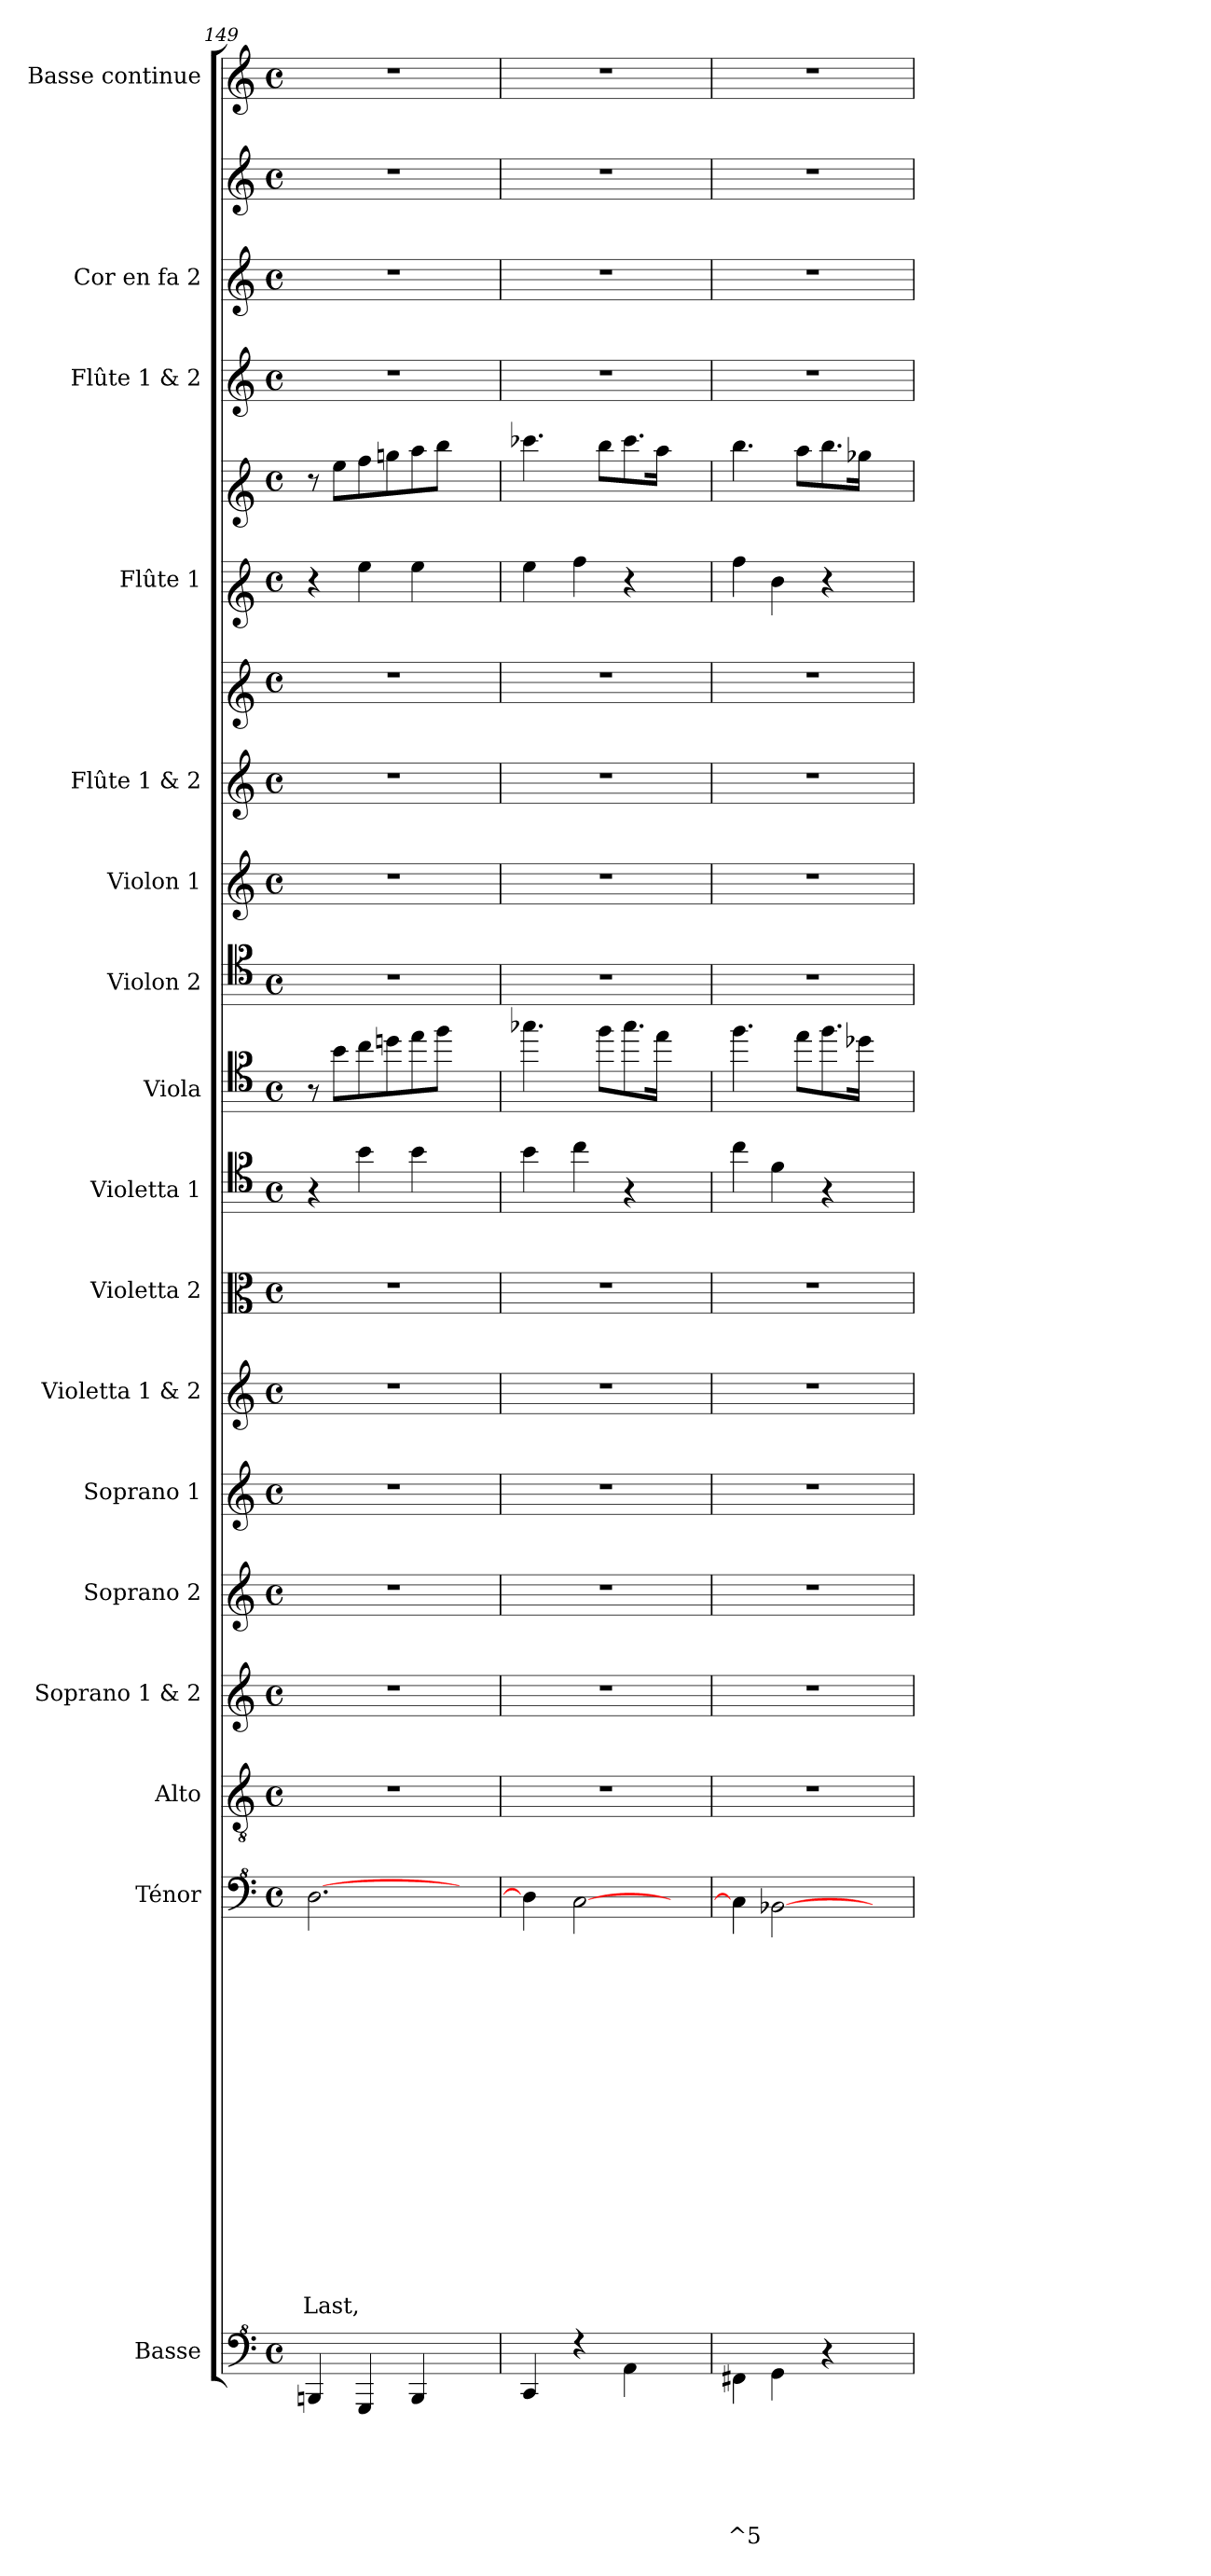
**kern	**text	**text	**text	**text	**text	**text	**kern	**text	**text	**text	**text	**text	**text	**text	**text	**text	**text	**text	**text	**text	**text	**text	**text	**text	**kern	**kern	**kern	**kern	**kern	**kern	**kern	**kern	**kern	**kern	**kern	**kern	**kern	**kern	**kern	**kern	**kern	**kern
*part17	*part17	*part17	*part17	*part17	*part17	*part17	*part16	*part16	*part16	*part16	*part16	*part16	*part16	*part16	*part16	*part16	*part16	*part16	*part16	*part16	*part16	*part16	*part16	*part16	*part15	*part14	*part13	*part12	*part11	*part10	*part9	*part8	*part7	*part6	*part5	*part5	*part4	*part4	*part3	*part2	*part2	*part1
*staff20	*staff20	*staff20	*staff20	*staff20	*staff20	*staff20	*staff19	*staff19	*staff19	*staff19	*staff19	*staff19	*staff19	*staff19	*staff19	*staff19	*staff19	*staff19	*staff19	*staff19	*staff19	*staff19	*staff19	*staff19	*staff18	*staff17	*staff16	*staff15	*staff14	*staff13	*staff12	*staff11	*staff10	*staff9	*staff8	*staff7	*staff6	*staff5	*staff4	*staff3	*staff2	*staff1
*I"Basse	*	*	*	*	*	*	*I"Ténor	*	*	*	*	*	*	*	*	*	*	*	*	*	*	*	*	*	*I"Alto	*I"Soprano 1 & 2	*I"Soprano 2	*I"Soprano 1	*I"Violetta 1 & 2	*I"Violetta 2	*I"Violetta 1	*I"Viola	*I"Violon 2	*I"Violon 1	*I"Flûte 1 & 2	*	*I"Flûte 1	*	*I"Flûte 1 & 2	*I"Cor en fa 2	*	*I"Basse continue
*I'Bas	*	*	*	*	*	*	*I'T	*	*	*	*	*	*	*	*	*	*	*	*	*	*	*	*	*	*I'A	*	*I'S 2	*I'S 1	*	*I'Vta 2	*I'Vta 1	*I'Vla	*I'Vln 2	*I'Vln 1	*I'Vln 1	*	*I'Fl 1	*	*	*I'Cor 2	*	*I'BC
!!LO:LB:g=z
*clefF^4	*	*	*	*	*	*	*clefF^4	*	*	*	*	*	*	*	*	*	*	*	*	*	*	*	*	*	*clefGv2	*clefG2	*clefG2	*clefG2	*clefG2	*clefC3	*clefC5	*clefC5	*clefC5	*clefG2	*clefG2	*clefG1	*clefG1	*clefG1	*clefG2	*clefG2	*clefG2	*clefG2
*ITrd7c12	*	*	*	*	*	*	*	*	*	*	*	*	*	*	*	*	*	*	*	*	*	*	*	*	*	*	*	*	*	*	*	*	*	*	*	*	*	*	*	*	*ITrd4c7	*ITrd4c7
*k[]	*	*	*	*	*	*	*k[]	*	*	*	*	*	*	*	*	*	*	*	*	*	*	*	*	*	*k[]	*k[]	*k[]	*k[]	*k[]	*k[]	*k[]	*k[]	*k[]	*k[]	*k[]	*k[]	*k[]	*k[]	*k[]	*k[]	*k[b-]	*k[b-]
*C:	*	*	*	*	*	*	*C:	*	*	*	*	*	*	*	*	*	*	*	*	*	*	*	*	*	*C:	*C:	*C:	*C:	*C:	*C:	*C:	*C:	*C:	*C:	*C:	*C:	*C:	*C:	*C:	*C:	*F:	*F:
*M4/4	*	*	*	*	*	*	*M4/4	*	*	*	*	*	*	*	*	*	*	*	*	*	*	*	*	*	*M4/4	*M4/4	*M4/4	*M4/4	*M4/4	*M4/4	*M4/4	*M4/4	*M4/4	*M4/4	*M4/4	*M4/4	*M4/4	*M4/4	*M4/4	*M4/4	*M4/4	*M4/4
*met(c)	*	*	*	*	*	*	*met(c)	*	*	*	*	*	*	*	*	*	*	*	*	*	*	*	*	*	*met(c)	*met(c)	*met(c)	*met(c)	*met(c)	*met(c)	*met(c)	*met(c)	*met(c)	*met(c)	*met(c)	*met(c)	*met(c)	*met(c)	*met(c)	*met(c)	*met(c)	*met(c)
=149	=149	=149	=149	=149	=149	=149	=149	=149	=149	=149	=149	=149	=149	=149	=149	=149	=149	=149	=149	=149	=149	=149	=149	=149	=149	=149	=149	=149	=149	=149	=149	=149	=149	=149	=149	=149	=149	=149	=149	=149	=149	=149
4BBBn/	.	.	.	.	.	.	[2.d\	.	.	.	.	.	.	.	.	.	.	.	.	.	.	.	.	Last,	1r	1r	1r	1r	1r	1r	4r	8r	1r	1r	1r	1r	4r	8r	1r	1r	1r	1r
.	.	.	.	.	.	.	.	.	.	.	.	.	.	.	.	.	.	.	.	.	.	.	.	.	.	.	.	.	.	.	.	8g\L	.	.	.	.	.	8gg\L	.	.	.	.
4GGG/	.	.	.	.	.	.	.	.	.	.	.	.	.	.	.	.	.	.	.	.	.	.	.	.	.	.	.	.	.	.	4g\	8a\	.	.	.	.	4gg\	8aa\	.	.	.	.
.	.	.	.	.	.	.	.	.	.	.	.	.	.	.	.	.	.	.	.	.	.	.	.	.	.	.	.	.	.	.	.	8bn\	.	.	.	.	.	8bbn\	.	.	.	.
4BBB/	.	.	.	.	.	.	.	.	.	.	.	.	.	.	.	.	.	.	.	.	.	.	.	.	.	.	.	.	.	.	4g\	8cc\	.	.	.	.	4gg\	8ccc\	.	.	.	.
.	.	.	.	.	.	.	.	.	.	.	.	.	.	.	.	.	.	.	.	.	.	.	.	.	.	.	.	.	.	.	.	8dd\J	.	.	.	.	.	8ddd\J	.	.	.	.
4ryy	.	.	.	.	.	.	4ryy	.	.	.	.	.	.	.	.	.	.	.	.	.	.	.	.	.	.	.	.	.	.	.	4ryy	4ryy	.	.	.	.	4ryy	4ryy	.	.	.	.
=150	=150	=150	=150	=150	=150	=150	=150	=150	=150	=150	=150	=150	=150	=150	=150	=150	=150	=150	=150	=150	=150	=150	=150	=150	=150	=150	=150	=150	=150	=150	=150	=150	=150	=150	=150	=150	=150	=150	=150	=150	=150	=150
*^	*	*	*	*	*	*	*	*	*	*	*	*	*	*	*	*	*	*	*	*	*	*	*	*	*	*	*	*	*	*	*	*	*	*	*	*	*	*	*	*	*	*
4CC/	8CC!/Lyy	.	.	.	.	.	.	4d\]	.	.	.	.	.	.	.	.	.	.	.	.	.	.	.	.	.	1r	1r	1r	1r	1r	1r	4g\	4.ee-X\	1r	1r	1r	1r	4gg\	4.eee-X\	1r	1r	1r	1r
.	8CC!/Jyy	.	.	.	.	.	.	.	.	.	.	.	.	.	.	.	.	.	.	.	.	.	.	.	.	.	.	.	.	.	.	.	.	.	.	.	.	.	.	.	.	.	.
4r	8CC!/Lyy	.	.	.	.	.	.	[2c\	.	.	.	.	.	.	.	.	.	.	.	.	.	.	.	.	.	.	.	.	.	.	.	4a\	.	.	.	.	.	4aa\	.	.	.	.	.
.	8CC!/Jyy	.	.	.	.	.	.	.	.	.	.	.	.	.	.	.	.	.	.	.	.	.	.	.	.	.	.	.	.	.	.	.	8dd\L	.	.	.	.	.	8ddd\L	.	.	.	.
4AA\	4ryy	.	.	.	.	.	.	.	.	.	.	.	.	.	.	.	.	.	.	.	.	.	.	.	.	.	.	.	.	.	.	4r	8.ee-\	.	.	.	.	4r	8.eee-\	.	.	.	.
.	.	.	.	.	.	.	.	.	.	.	.	.	.	.	.	.	.	.	.	.	.	.	.	.	.	.	.	.	.	.	.	.	16cc\Jk	.	.	.	.	.	16ccc\Jk	.	.	.	.
4ryy	4ryy	.	.	.	.	.	.	4ryy	.	.	.	.	.	.	.	.	.	.	.	.	.	.	.	.	.	.	.	.	.	.	.	4ryy	4ryy	.	.	.	.	4ryy	4ryy	.	.	.	.
*v	*v	*	*	*	*	*	*	*	*	*	*	*	*	*	*	*	*	*	*	*	*	*	*	*	*	*	*	*	*	*	*	*	*	*	*	*	*	*	*	*	*	*	*
=151	=151	=151	=151	=151	=151	=151	=151	=151	=151	=151	=151	=151	=151	=151	=151	=151	=151	=151	=151	=151	=151	=151	=151	=151	=151	=151	=151	=151	=151	=151	=151	=151	=151	=151	=151	=151	=151	=151	=151	=151	=151	=151
4FF#X\	.	.	.	.	.	^5	4c\]	.	.	.	.	.	.	.	.	.	.	.	.	.	.	.	.	.	1r	1r	1r	1r	1r	1r	4a\	4.dd\	1r	1r	1r	1r	4aa\	4.ddd\	1r	1r	1r	1r
4GG\	.	.	.	.	.	.	[2B-\	.	.	.	.	.	.	.	.	.	.	.	.	.	.	.	.	.	.	.	.	.	.	.	4d\	.	.	.	.	.	4dd\	.	.	.	.	.
.	.	.	.	.	.	.	.	.	.	.	.	.	.	.	.	.	.	.	.	.	.	.	.	.	.	.	.	.	.	.	.	8cc\L	.	.	.	.	.	8ccc\L	.	.	.	.
4r	.	.	.	.	.	.	.	.	.	.	.	.	.	.	.	.	.	.	.	.	.	.	.	.	.	.	.	.	.	.	4r	8.dd!\	.	.	.	.	4r	8.ddd!\	.	.	.	.
.	.	.	.	.	.	.	.	.	.	.	.	.	.	.	.	.	.	.	.	.	.	.	.	.	.	.	.	.	.	.	.	16b-!\Jk	.	.	.	.	.	16bb-!\Jk	.	.	.	.
4ryy	.	.	.	.	.	.	4ryy	.	.	.	.	.	.	.	.	.	.	.	.	.	.	.	.	.	.	.	.	.	.	.	4ryy	4ryy	.	.	.	.	4ryy	4ryy	.	.	.	.
=	=	=	=	=	=	=	=	=	=	=	=	=	=	=	=	=	=	=	=	=	=	=	=	=	=	=	=	=	=	=	=	=	=	=	=	=	=	=	=	=	=	=
*-	*-	*-	*-	*-	*-	*-	*-	*-	*-	*-	*-	*-	*-	*-	*-	*-	*-	*-	*-	*-	*-	*-	*-	*-	*-	*-	*-	*-	*-	*-	*-	*-	*-	*-	*-	*-	*-	*-	*-	*-	*-	*-
